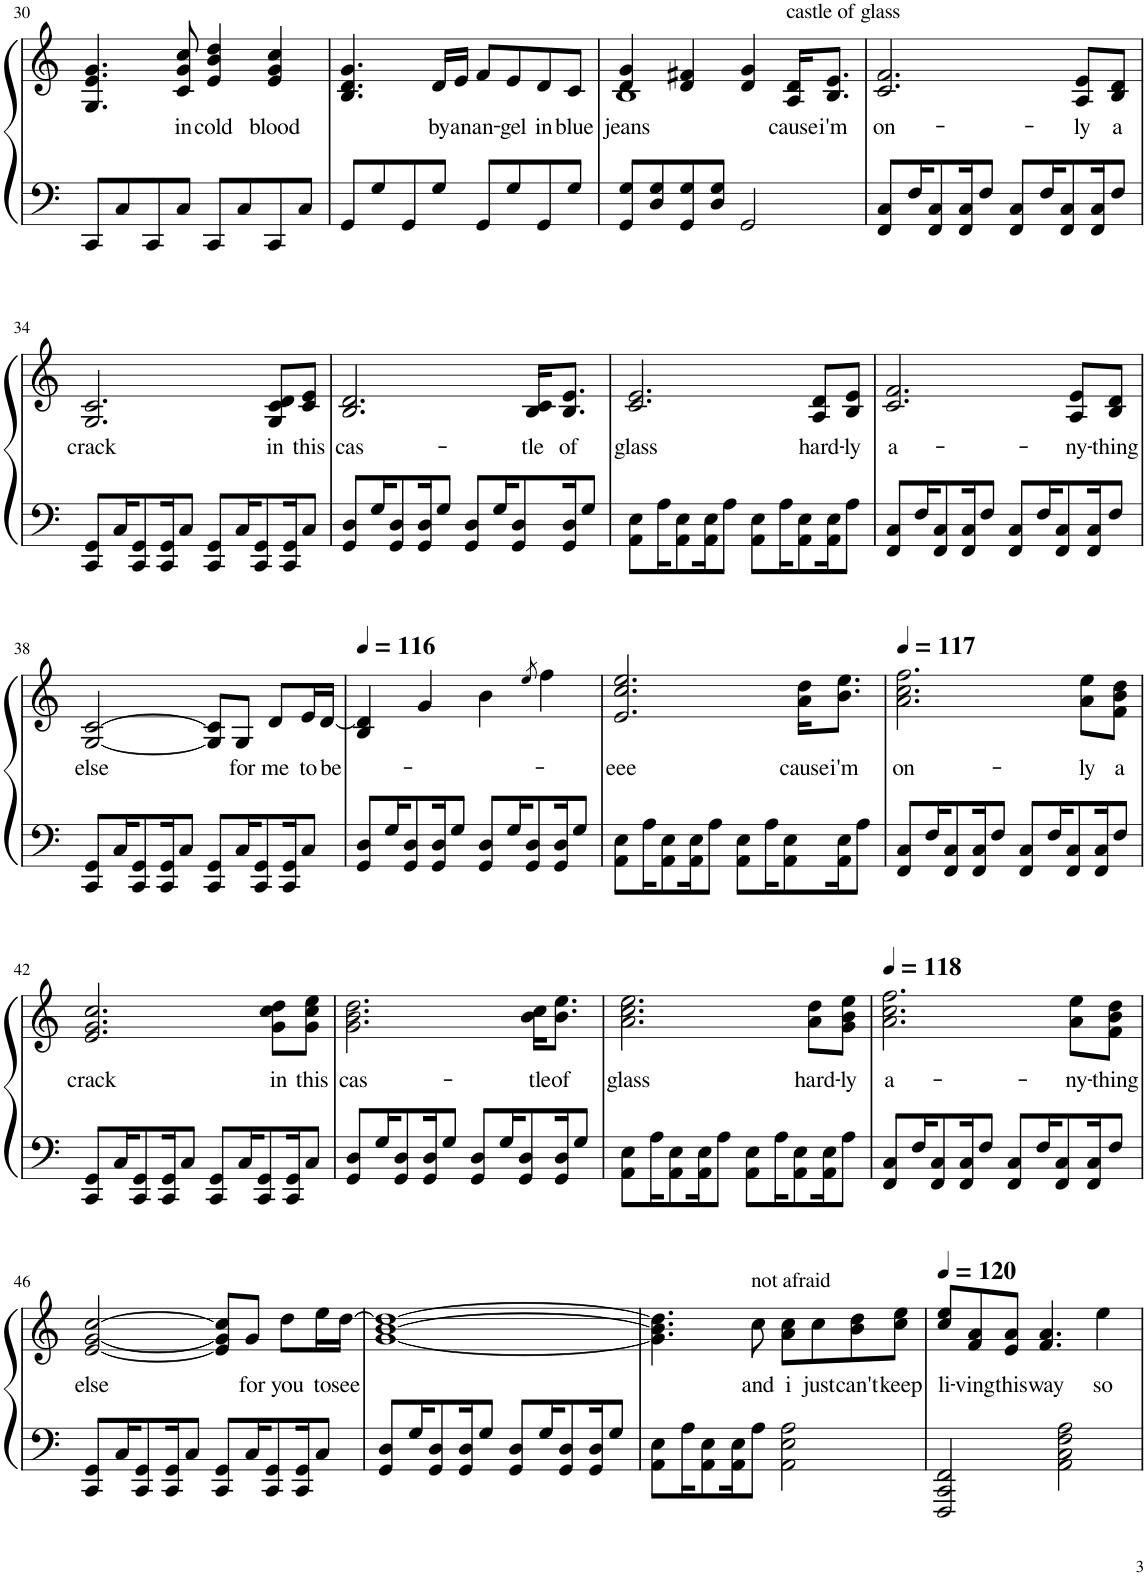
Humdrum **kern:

**kern	**kern	**text
*part1	*part1	*part1
*staff2	*staff1	*staff1
*I"Piano	*	*
*I'Pno.	*	*
!!LO:PB:g=z
*clefF4	*clefG2	*
*k[]	*k[]	*
*M4/4	*M4/4	*
=30	=30	=30
8CC/L	4.G/ 4.e/ 4.g/	.
8C/	.	.
8CC/	.	.
!	!	!LO:LY:b
8C/J	8c/ 8g/ 8cc/	in
!	!	!LO:LY:b
8CC/L	4e/ 4b/ 4dd/	cold
8C/	.	.
!	!	!LO:LY:b
8CC/	4e/ 4g/ 4cc/	blood
8C/J	.	.
=31	=31	=31
8GG/L	4.B/ 4.d/ 4.g/	.
8G/	.	.
8GG/	.	.
!	!	!LO:LY:b
8G/J	16d/LL	by
!	!	!LO:LY:b
.	16e/JJ	an
!	!	!LO:LY:b
8GG/L	8f/L	an-
!	!	!LO:LY:b
8G/	8e/	-gel
!	!	!LO:LY:b
8GG/	8d/	in
!	!	!LO:LY:b
8G/J	8c/J	blue
=32	=32	=32
*^	*	*
!	!	!	!LO:LY:b
*	*	*^	*
8GG/ 8G/L	2.ryy	4d/ 4g/	1B	jeans
8D/ 8G/	.	.	.	.
8GG/ 8G/	.	4d/ 4f#X/	.	.
8D/ 8G/J	.	.	.	.
2GG/	.	4d/ 4g/	.	.
!	!	!LO:TX:a:t=castle of glass	!	!
!	!	!	!	!LO:LY:b
.	4ryy	16A/ 16d/KL	.	cause
!	!	!	!	!LO:LY:b
.	.	8.B/ 8.e/J	.	i'm
*v	*v	*	*	*
*	*v	*v	*
=33	=33	=33
!	!	!LO:LY:b
8FF/ 8C/L	2.c/ 2.f/	on-
16F/K	.	.
8FF/ 8C/	.	.
16FF/ 16C/K	.	.
8F/J	.	.
8FF/ 8C/L	.	.
16F/K	.	.
8FF/ 8C/	.	.
!	!	!LO:LY:b
.	8A/ 8e/L	-ly
16FF/ 16C/K	.	.
!	!	!LO:LY:b
8F/J	8B/ 8d/J	a
!!LO:LB:g=z
=34	=34	=34
!	!	!LO:LY:b
8CC/ 8GG/L	2.G/ 2.c/	crack
16C/K	.	.
8CC/ 8GG/	.	.
16CC/ 16GG/K	.	.
8C/J	.	.
8CC/ 8GG/L	.	.
16C/K	.	.
8CC/ 8GG/	.	.
!	!	!LO:LY:b
.	8G/ 8c/ 8d/L	in
16CC/ 16GG/K	.	.
!	!	!LO:LY:b
8C/J	8c/ 8e/J	this
=35	=35	=35
!	!	!LO:LY:b
8GG/ 8D/L	2.B/ 2.d/	cas-
16G/K	.	.
8GG/ 8D/	.	.
16GG/ 16D/K	.	.
8G/J	.	.
8GG/ 8D/L	.	.
16G/K	.	.
8GG/ 8D/	.	.
!	!	!LO:LY:b
.	16B/ 16c/KL	-tle
!	!	!LO:LY:b
16GG/ 16D/K	8.B/ 8.e/J	of
8G/J	.	.
=36	=36	=36
!	!	!LO:LY:b
8AA\ 8E\L	2.c/ 2.e/	glass
16A\K	.	.
8AA\ 8E\	.	.
16AA\ 16E\K	.	.
8A\J	.	.
8AA\ 8E\L	.	.
16A\K	.	.
8AA\ 8E\	.	.
!	!	!LO:LY:b
.	8A/ 8d/L	hard-
16AA\ 16E\K	.	.
!	!	!LO:LY:b
8A\J	8B/ 8e/J	-ly
=37	=37	=37
!	!	!LO:LY:b
8FF/ 8C/L	2.c/ 2.f/	a-
16F/K	.	.
8FF/ 8C/	.	.
16FF/ 16C/K	.	.
8F/J	.	.
8FF/ 8C/L	.	.
16F/K	.	.
8FF/ 8C/	.	.
!	!	!LO:LY:b
.	8A/ 8e/L	-ny-
16FF/ 16C/K	.	.
!	!	!LO:LY:b
8F/J	8B/ 8d/J	-thing
!!LO:LB:g=z
=38	=38	=38
!	!	!LO:LY:b
8CC/ 8GG/L	[2G/ [2c/	else
16C/K	.	.
8CC/ 8GG/	.	.
16CC/ 16GG/K	.	.
8C/J	.	.
8CC/ 8GG/L	8G/] 8c/]L	.
!	!	!LO:LY:b
16C/K	8G/J	for
8CC/ 8GG/	.	.
!	!	!LO:LY:b
.	8d/L	me
16CC/ 16GG/K	.	.
!	!	!LO:LY:b
8C/J	16e/L	to
!	!	!LO:LY:b
.	[16d/JJ	be-
=39	=39	=39
*	*MM116	*
8GG/ 8D/L	4B/ 4d/]	.
16G/K	.	.
8GG/ 8D/	.	.
.	4g/	.
16GG/ 16D/K	.	.
8G/J	.	.
8GG/ 8D/L	4b\	.
16G/K	.	.
8GG/ 8D/	.	.
.	8qee/	.
.	4ff\	.
16GG/ 16D/K	.	.
8G/J	.	.
=40	=40	=40
!	!	!LO:LY:b
8AA\ 8E\L	2.e/ 2.cc/ 2.ee/	-eee
16A\K	.	.
8AA\ 8E\	.	.
16AA\ 16E\K	.	.
8A\J	.	.
8AA\ 8E\L	.	.
16A\K	.	.
8AA\ 8E\	.	.
!	!	!LO:LY:b
.	16a\ 16dd\KL	cause
!	!	!LO:LY:b
16AA\ 16E\K	8.b\ 8.ee\J	i'm
8A\J	.	.
=41	=41	=41
*	*MM117	*
!	!	!LO:LY:b
8FF/ 8C/L	2.a\ 2.cc\ 2.ff\	on-
16F/K	.	.
8FF/ 8C/	.	.
16FF/ 16C/K	.	.
8F/J	.	.
8FF/ 8C/L	.	.
16F/K	.	.
8FF/ 8C/	.	.
!	!	!LO:LY:b
.	8a\ 8ee\L	-ly
16FF/ 16C/K	.	.
!	!	!LO:LY:b
8F/J	8f\ 8b\ 8dd\J	a
!!LO:LB:g=z
=42	=42	=42
!	!	!LO:LY:b
8CC/ 8GG/L	2.e/ 2.g/ 2.cc/	crack
16C/K	.	.
8CC/ 8GG/	.	.
16CC/ 16GG/K	.	.
8C/J	.	.
8CC/ 8GG/L	.	.
16C/K	.	.
8CC/ 8GG/	.	.
!	!	!LO:LY:b
.	8g\ 8cc\ 8dd\L	in
16CC/ 16GG/K	.	.
!	!	!LO:LY:b
8C/J	8g\ 8cc\ 8ee\J	this
=43	=43	=43
!	!	!LO:LY:b
8GG/ 8D/L	2.g\ 2.b\ 2.dd\	cas-
16G/K	.	.
8GG/ 8D/	.	.
16GG/ 16D/K	.	.
8G/J	.	.
8GG/ 8D/L	.	.
16G/K	.	.
8GG/ 8D/	.	.
!	!	!LO:LY:b
.	16b\ 16cc\KL	-tle
!	!	!LO:LY:b
16GG/ 16D/K	8.b\ 8.ee\J	of
8G/J	.	.
=44	=44	=44
!	!	!LO:LY:b
8AA\ 8E\L	2.a\ 2.cc\ 2.ee\	glass
16A\K	.	.
8AA\ 8E\	.	.
16AA\ 16E\K	.	.
8A\J	.	.
8AA\ 8E\L	.	.
16A\K	.	.
8AA\ 8E\	.	.
!	!	!LO:LY:b
.	8a\ 8dd\L	hard-
16AA\ 16E\K	.	.
!	!	!LO:LY:b
8A\J	8g\ 8b\ 8ee\J	-ly
=45	=45	=45
*	*MM118	*
!	!	!LO:LY:b
8FF/ 8C/L	2.a\ 2.cc\ 2.ff\	a-
16F/K	.	.
8FF/ 8C/	.	.
16FF/ 16C/K	.	.
8F/J	.	.
8FF/ 8C/L	.	.
16F/K	.	.
8FF/ 8C/	.	.
!	!	!LO:LY:b
.	8a\ 8ee\L	-ny-
16FF/ 16C/K	.	.
!	!	!LO:LY:b
8F/J	8f\ 8b\ 8dd\J	-thing
!!LO:LB:g=z
=46	=46	=46
!	!	!LO:LY:b
8CC/ 8GG/L	[2e/ [2g/ [2cc/	else
16C/K	.	.
8CC/ 8GG/	.	.
16CC/ 16GG/K	.	.
8C/J	.	.
8CC/ 8GG/L	8e/] 8g/] 8cc/]L	.
!	!	!LO:LY:b
16C/K	8g/J	for
8CC/ 8GG/	.	.
!	!	!LO:LY:b
.	8dd\L	you
16CC/ 16GG/K	.	.
!	!	!LO:LY:b
8C/J	16ee\L	to
!	!	!LO:LY:b
.	[16dd\JJ	see
=47	=47	=47
8GG/ 8D/L	[1g [1b 1dd_	.
16G/K	.	.
8GG/ 8D/	.	.
16GG/ 16D/K	.	.
8G/J	.	.
8GG/ 8D/L	.	.
16G/K	.	.
8GG/ 8D/	.	.
16GG/ 16D/K	.	.
8G/J	.	.
=48	=48	=48
8AA\ 8E\L	4.g\] 4.b\] 4.dd\]	.
16A\K	.	.
8AA\ 8E\	.	.
16AA\ 16E\K	.	.
!	!LO:TX:a:t=not afraid	!
!	!	!LO:LY:b
8A\J	8cc\	and
!	!	!LO:LY:b
2AA\ 2E\ 2A\	8a\ 8cc\L	i
!	!	!LO:LY:b
.	8cc\	just
!	!	!LO:LY:b
.	8b\ 8dd\	can't
!	!	!LO:LY:b
.	8cc\ 8ee\J	keep
=49	=49	=49
*	*MM120	*
!	!	!LO:LY:b
2FFF/ 2CC/ 2FF/	8cc/ 8ee/L	li-
!	!	!LO:LY:b
.	8f/ 8a/	-ving
!	!	!LO:LY:b
.	8e/ 8a/J	this
!	!	!LO:LY:b
.	4.f/ 4.a/	way
2AA\ 2C\ 2F\ 2A\	.	.
!	!	!LO:LY:b
.	4ee\	so
=	=	=
*-	*-	*-
